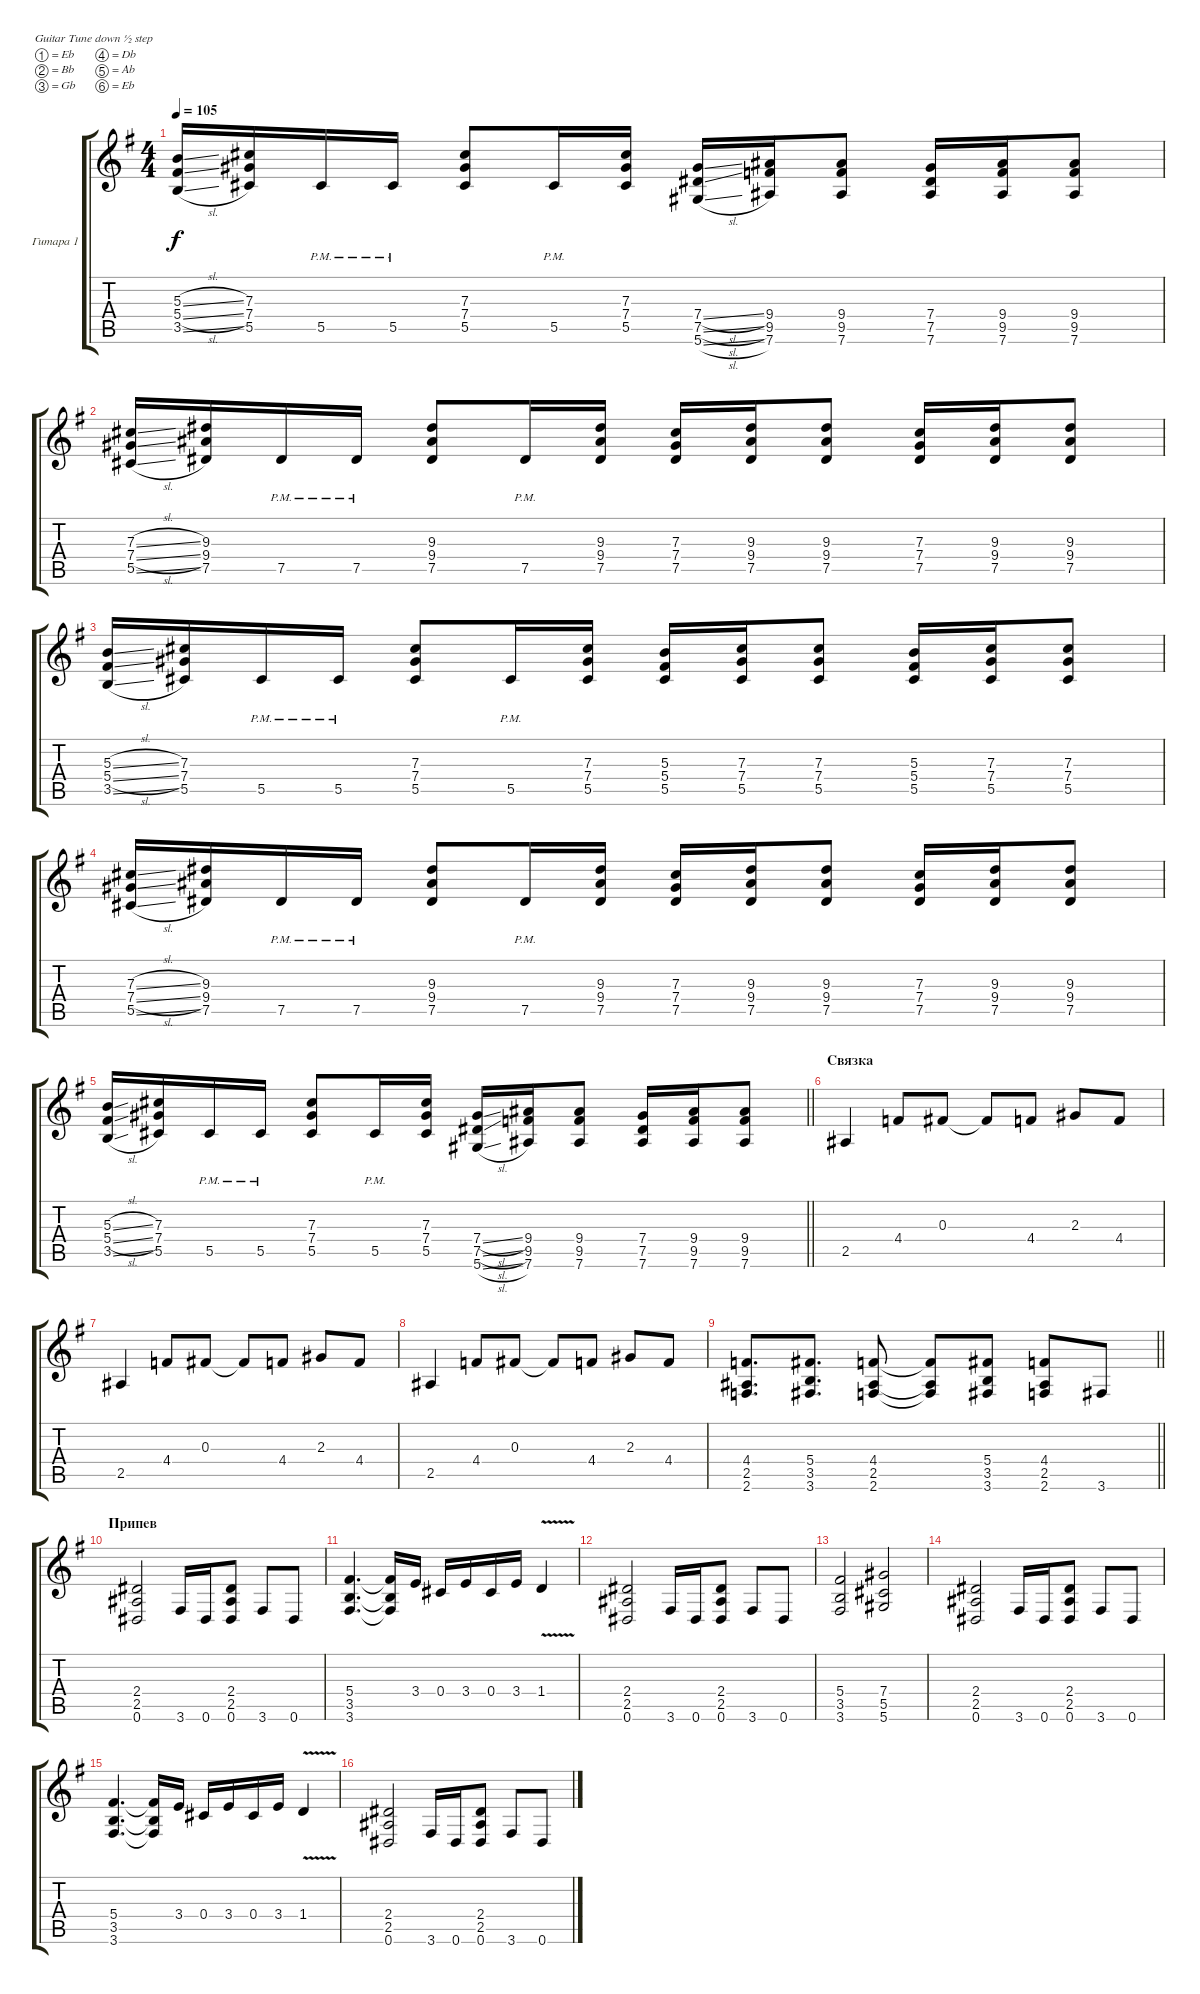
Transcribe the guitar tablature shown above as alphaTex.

\bracketExtendMode groupsimilarinstruments
\firstSystemTrackNameMode fullname
\otherSystemsTrackNameMode fullname
\firstSystemTrackNameOrientation horizontal
\otherSystemsTrackNameOrientation horizontal
\chordDiagramsInScore
\track ("Гитара 1" "E-Gt") {instrument distortionguitar}
\staff {score tabs}
\tuning (Eb4 Bb3 Gb3 Db3 Ab2 Eb2)
\ts (4 4)
\tempo 105
\clef g2
\ks eminor
(5.3{sl} 5.4{sl} 3.5{sl}).16{dy f} (7.3 7.4 5.5).16 5.5{pm}.16 5.5{pm}.16 (7.3 7.4 5.5).8 5.5{pm}.16 (7.3 7.4 5.5).16 (7.4{sl} 7.5{sl} 5.6{sl}).16 (9.4 9.5 7.6).16 (9.4 9.5 7.6).8 (7.4 7.5 7.6).16 (9.4 9.5 7.6).16 (9.4 9.5 7.6).8 |
(7.3{sl} 7.4{sl} 5.5{sl}).16 (9.3 9.4 7.5).16 7.5{pm}.16 7.5{pm}.16 (9.3 9.4 7.5).8 7.5{pm}.16 (9.3 9.4 7.5).16 (7.3 7.4 7.5).16 (9.3 9.4 7.5).16 (9.3 9.4 7.5).8 (7.3 7.4 7.5).16 (9.3 9.4 7.5).16 (9.3 9.4 7.5).8 |
(5.3{sl} 5.4{sl} 3.5{sl}).16 (7.3 7.4 5.5).16 5.5{pm}.16 5.5{pm}.16 (7.3 7.4 5.5).8 5.5{pm}.16 (7.3 7.4 5.5).16 (5.3 5.4 5.5).16 (7.3 7.4 5.5).16 (7.3 7.4 5.5).8 (5.3 5.4 5.5).16 (7.3 7.4 5.5).16 (7.3 7.4 5.5).8 |
(7.3{sl} 7.4{sl} 5.5{sl}).16 (9.3 9.4 7.5).16 7.5{pm}.16 7.5{pm}.16 (9.3 9.4 7.5).8 7.5{pm}.16 (9.3 9.4 7.5).16 (7.3 7.4 7.5).16 (9.3 9.4 7.5).16 (9.3 9.4 7.5).8 (7.3 7.4 7.5).16 (9.3 9.4 7.5).16 (9.3 9.4 7.5).8 |
\barLineRight lightlight
(5.3{sl} 5.4{sl} 3.5{sl}).16 (7.3 7.4 5.5).16 5.5{pm}.16 5.5{pm}.16 (7.3 7.4 5.5).8 5.5{pm}.16 (7.3 7.4 5.5).16 (7.4{sl} 7.5{sl} 5.6{sl}).16 (9.4 9.5 7.6).16 (9.4 9.5 7.6).8 (7.4 7.5 7.6).16 (9.4 9.5 7.6).16 (9.4 9.5 7.6).8 |
\section ("" "Связка")
2.5.4 4.4.8 0.3.8 0.3{t}.8 4.4.8 2.3.8 4.4.8 |
2.5.4 4.4.8 0.3.8 0.3{t}.8 4.4.8 2.3.8 4.4.8 |
2.5.4 4.4.8 0.3.8 0.3{t}.8 4.4.8 2.3.8 4.4.8 |
\barLineRight lightlight
(4.4 2.5 2.6).8{d} (5.4 3.5 3.6).8{d} (4.4 2.5 2.6).8 (4.4{t} 2.5{t} 2.6{t}).8 (5.4 3.5 3.6).8 (4.4 2.5 2.6).8 3.6.8 |
\section ("" "Припев")
(2.4 2.5 0.6).2 3.6.16 0.6.16 (2.4 2.5 0.6).8 3.6.8 0.6.8 |
(5.4 3.5 3.6).4{d} (5.4{t} 3.5{t} 3.6{t}).16 3.4.16 0.4.16 3.4.16 0.4.16 3.4.16 1.4{v}.4 |
(2.4 2.5 0.6).2 3.6.16 0.6.16 (2.4 2.5 0.6).8 3.6.8 0.6.8 |
(5.4 3.5 3.6).2 (7.4 5.5 5.6).2 |
(2.4 2.5 0.6).2 3.6.16 0.6.16 (2.4 2.5 0.6).8 3.6.8 0.6.8 |
(5.4 3.5 3.6).4{d} (5.4{t} 3.5{t} 3.6{t}).16 3.4.16 0.4.16 3.4.16 0.4.16 3.4.16 1.4{v}.4 |
(2.4 2.5 0.6).2 3.6.16 0.6.16 (2.4 2.5 0.6).8 3.6.8 0.6.8
